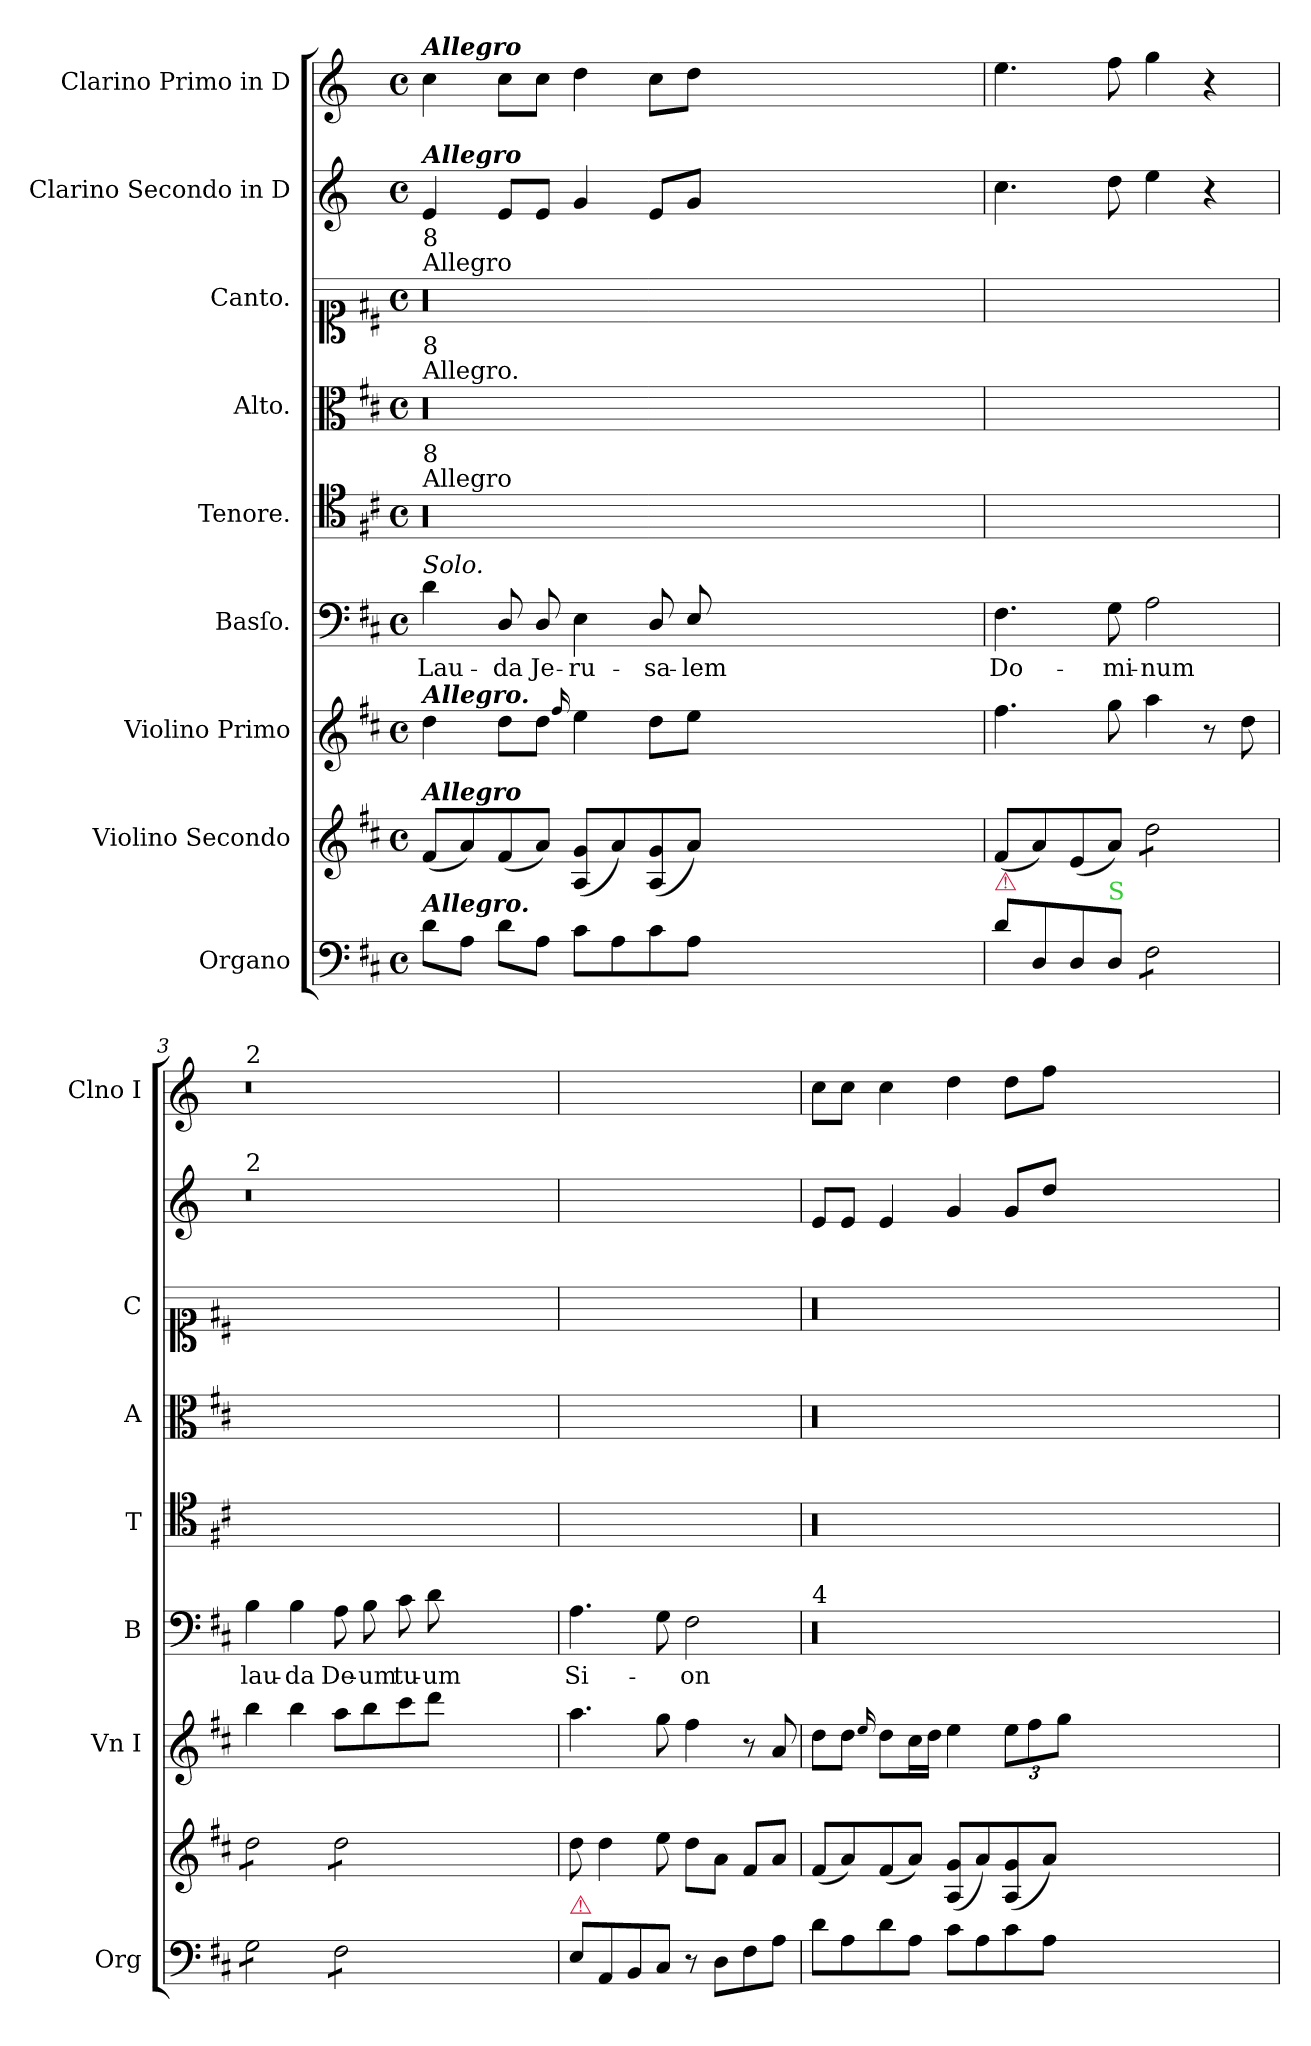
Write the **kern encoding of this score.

**kern	**kern	**dynam	**kern	**kern	**text	**kern	**kern	**kern	**kern	**kern
*part9	*part8	*part8	*part7	*part6	*part6	*part5	*part4	*part3	*part2	*part1
*staff9	*staff8	*staff8	*staff7	*staff6	*staff6	*staff5	*staff4	*staff3	*staff2	*staff1
*I"Organo	*I"Violino Secondo	*	*I"Violino Primo	*I"Basſo.	*	*I"Tenore.	*I"Alto.	*I"Canto.	*I"Clarino Secondo in D	*I"Clarino Primo in D
*I'Org	*	*	*I'Vn I	*I'B	*	*I'T	*I'A	*I'C	*	*I'Clno I
*clefF4	*clefG2	*	*clefG2	*clefF4	*	*clefC4	*clefC3	*clefC1	*clefG2	*clefG2
*	*	*	*	*	*	*	*	*	*ITrd-1c-2	*ITrd-1c-2
*k[f#c#]	*k[f#c#]	*	*k[f#c#]	*k[f#c#]	*	*k[f#c#]	*k[f#c#]	*k[f#c#]	*k[f#c#]	*k[f#c#]
*M4/4	*M4/4	*	*M4/4	*M4/4	*	*M4/4	*M4/4	*M4/4	*M4/4	*M4/4
*met(c)	*met(c)	*	*met(c)	*met(c)	*	*met(c)	*met(c)	*met(c)	*met(c)	*met(c)
=1	=1	=1	=1	=1	=1	=1	=1	=1	=1	=1
!	!	!	!	!	!	!	!	!	!	!LO:TX:a:Bi:t=Allegro
!	!	!	!	!	!	!	!	!	!LO:TX:a:Bi:t=Allegro	!
!	!	!	!	!	!	!	!	!LO:TX:a:t=Allegro	!	!
!	!	!	!	!	!	!	!	!LO:TX:a:t=8	!	!
!	!	!	!	!	!	!	!LO:TX:a:t=Allegro.	!	!	!
!	!	!	!	!	!	!	!LO:TX:a:t=8	!	!	!
!	!	!	!	!	!	!LO:TX:a:t=Allegro	!	!	!	!
!	!	!	!	!	!	!LO:TX:a:t=8	!	!	!	!
!	!	!	!	!LO:TX:a:i:t=Solo.	!	!	!	!	!	!
!	!	!	!LO:TX:a:Bi:t=Allegro.	!	!	!	!	!	!	!
!	!LO:TX:a:Bi:t=Allegro	!	!	!	!	!	!	!	!	!
!LO:TX:a:Bi:t=Allegro.	!	!	!	!	!	!	!	!	!	!
8d\L	(8f#/L	pia	4dd\	4d\	Lau-	00r	00r	00r	4f#/	4dd\
8A\J	8a/)	.	.	.	.	.	.	.	.	.
8d\L	(8f#/	.	8dd\L	8D/	-da	.	.	.	8f#/L	8dd\L
8A\J	8a/J)	.	8dd\J	8D/	Je-	.	.	.	8f#/J	8dd\J
.	.	.	16qqff#/	.	.	.	.	.	.	.
8c#\L	(8A/ 8g/L	.	4ee\	4E\	-ru-	.	.	.	4a/	4ee\
8A\	8a/)	.	.	.	.	.	.	.	.	.
8c#\	(8A/ 8g/	.	8dd\L	8D/	-sa-	.	.	.	8f#/L	8dd\L
8A\J	8a/J)	.	8ee\J	8E/	-lem	.	.	.	8a/J	8ee\J
0.ryy	0.ryy	.	0.ryy	0.ryy	.	.	.	.	0.ryy	0.ryy
=2	=2	=2	=2	=2	=2	=2	=2	=2	=2	=2
!LO:TX:a:color=crimson:t=⚠	!	!	!	!	!	!	!	!	!	!
8d/L	(8f#/L	.	4.ff#\	4.F#\	Do-	1ryy	1ryy	1ryy	4.dd\	4.ff#\
8D/	8a/)	.	.	.	.	.	.	.	.	.
8D/	(8e/	.	.	.	.	.	.	.	.	.
!LO:TX:a:color=limegreen:t=S	!	!	!	!	!	!	!	!	!	!
8D\J	8a/J)	.	8gg\	8G\	-mi-	.	.	.	8ee\	8gg\
*tremolo	*	*	*	*	*	*	*	*	*	*
*	*tremolo	*	*	*	*	*	*	*	*	*
8F#\L	8dd\L	.	4aa\	2A\	-num	.	.	.	4ff#\	4aa\
8F#\	8dd\	.	.	.	.	.	.	.	.	.
8F#\	8dd\	.	8r	.	.	.	.	.	4r	4r
8F#\J	8dd\J	.	8dd\	.	.	.	.	.	.	.
=3	=3	=3	=3	=3	=3	=3	=3	=3	=3	=3
!	!	!	!	!	!	!	!	!	!	!LO:TX:a:t=2
!	!	!	!	!	!	!	!	!	!LO:TX:a:t=2	!
8G\L	8dd\L	.	4bb\	4B\	lau-	0ryy	0ryy	0ryy	0r	0r
8G\	8dd\	.	.	.	.	.	.	.	.	.
8G\	8dd\	.	4bb\	4B\	-da	.	.	.	.	.
8G\J	8dd\J	.	.	.	.	.	.	.	.	.
8F#\L	8dd\L	.	8aa\L	8A\	De-	.	.	.	.	.
8F#\	8dd\	.	8bb\	8B\	-um	.	.	.	.	.
8F#\	8dd\	.	8ccc#\	8c#\	tu-	.	.	.	.	.
8F#\J	8dd\J	.	8ddd\J	8d\	-um	.	.	.	.	.
*	*Xtremolo	*	*	*	*	*	*	*	*	*
*Xtremolo	*	*	*	*	*	*	*	*	*	*
1ryy	1ryy	.	1ryy	1ryy	.	.	.	.	.	.
=4	=4	=4	=4	=4	=4	=4	=4	=4	=4	=4
!LO:TX:a:color=crimson:t=⚠	!	!	!	!	!	!	!	!	!	!
8E\L	8dd\	.	4.aa\	4.A\	Si-	1ryy	1ryy	1ryy	1ryy	1ryy
8AA/	4dd\	.	.	.	.	.	.	.	.	.
8BB/	.	.	.	.	.	.	.	.	.	.
8C#/J	8ee\	.	8gg\	8G\	.	.	.	.	.	.
8r	8dd\L	.	4ff#\	2F#\	-on	.	.	.	.	.
8D\L	8a\J	.	.	.	.	.	.	.	.	.
8F#\	8f#/L	.	8r	.	.	.	.	.	.	.
8A\J	8a/J	.	8a/	.	.	.	.	.	.	.
=5	=5	=5	=5	=5	=5	=5	=5	=5	=5	=5
!	!	!	!	!LO:TX:a:t=4	!	!	!	!	!	!
8d\L	(8f#/L	.	8dd\L	00r	.	00r	00r	00r	8f#/L	8dd\L
8A\	8a/)	.	8dd\J	.	.	.	.	.	8f#/J	8dd\J
.	.	.	16qqee/	.	.	.	.	.	.	.
8d\	(8f#/	.	8dd\L	.	.	.	.	.	4f#/	4dd\
8A\J	8a/J)	.	16cc#\L	.	.	.	.	.	.	.
.	.	.	16dd\JJ	.	.	.	.	.	.	.
8c#\L	(8A/ 8g/L	.	4ee\	.	.	.	.	.	4a/	4ee\
8A\	8a/)	.	.	.	.	.	.	.	.	.
8c#\	(8A/ 8g/	.	12ee\L	.	.	.	.	.	8a/L	8ee\L
.	.	.	12ff#\	.	.	.	.	.	.	.
8A\J	8a/J)	.	.	.	.	.	.	.	8ee/J	8gg\J
.	.	.	12gg\J	.	.	.	.	.	.	.
0.ryy	0.ryy	.	0.ryy	.	.	.	.	.	0.ryy	0.ryy
=	=	=	=	=	=	=	=	=	=	=
*-	*-	*-	*-	*-	*-	*-	*-	*-	*-	*-
